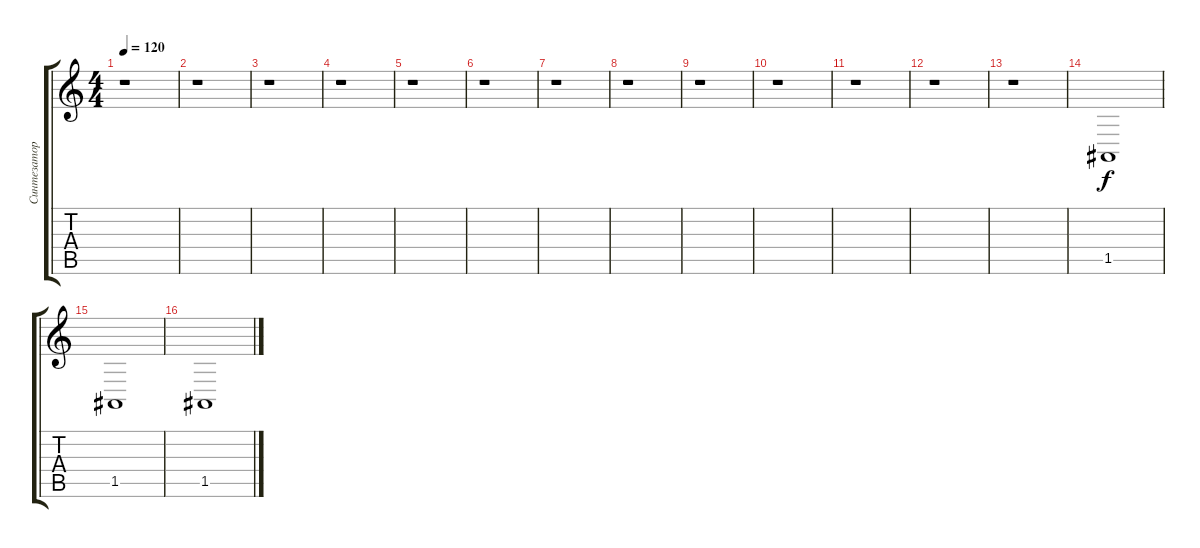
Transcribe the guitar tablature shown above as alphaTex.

\track ("Синтезатор" "Синтезатор") {instrument choiraahs}
\staff {score tabs}
\tuning (E4 B3 G3 D3 A2 E2) {hide}
\ts (4 4)
\tempo 120
\clef g2
\ks c
r.1{dy f} |
r.1 |
r.1 |
r.1 |
r.1 |
r.1 |
r.1 |
r.1 |
r.1 |
r.1 |
r.1 |
r.1 |
r.1 |
1.5.1 |
1.5.1 |
1.5.1
